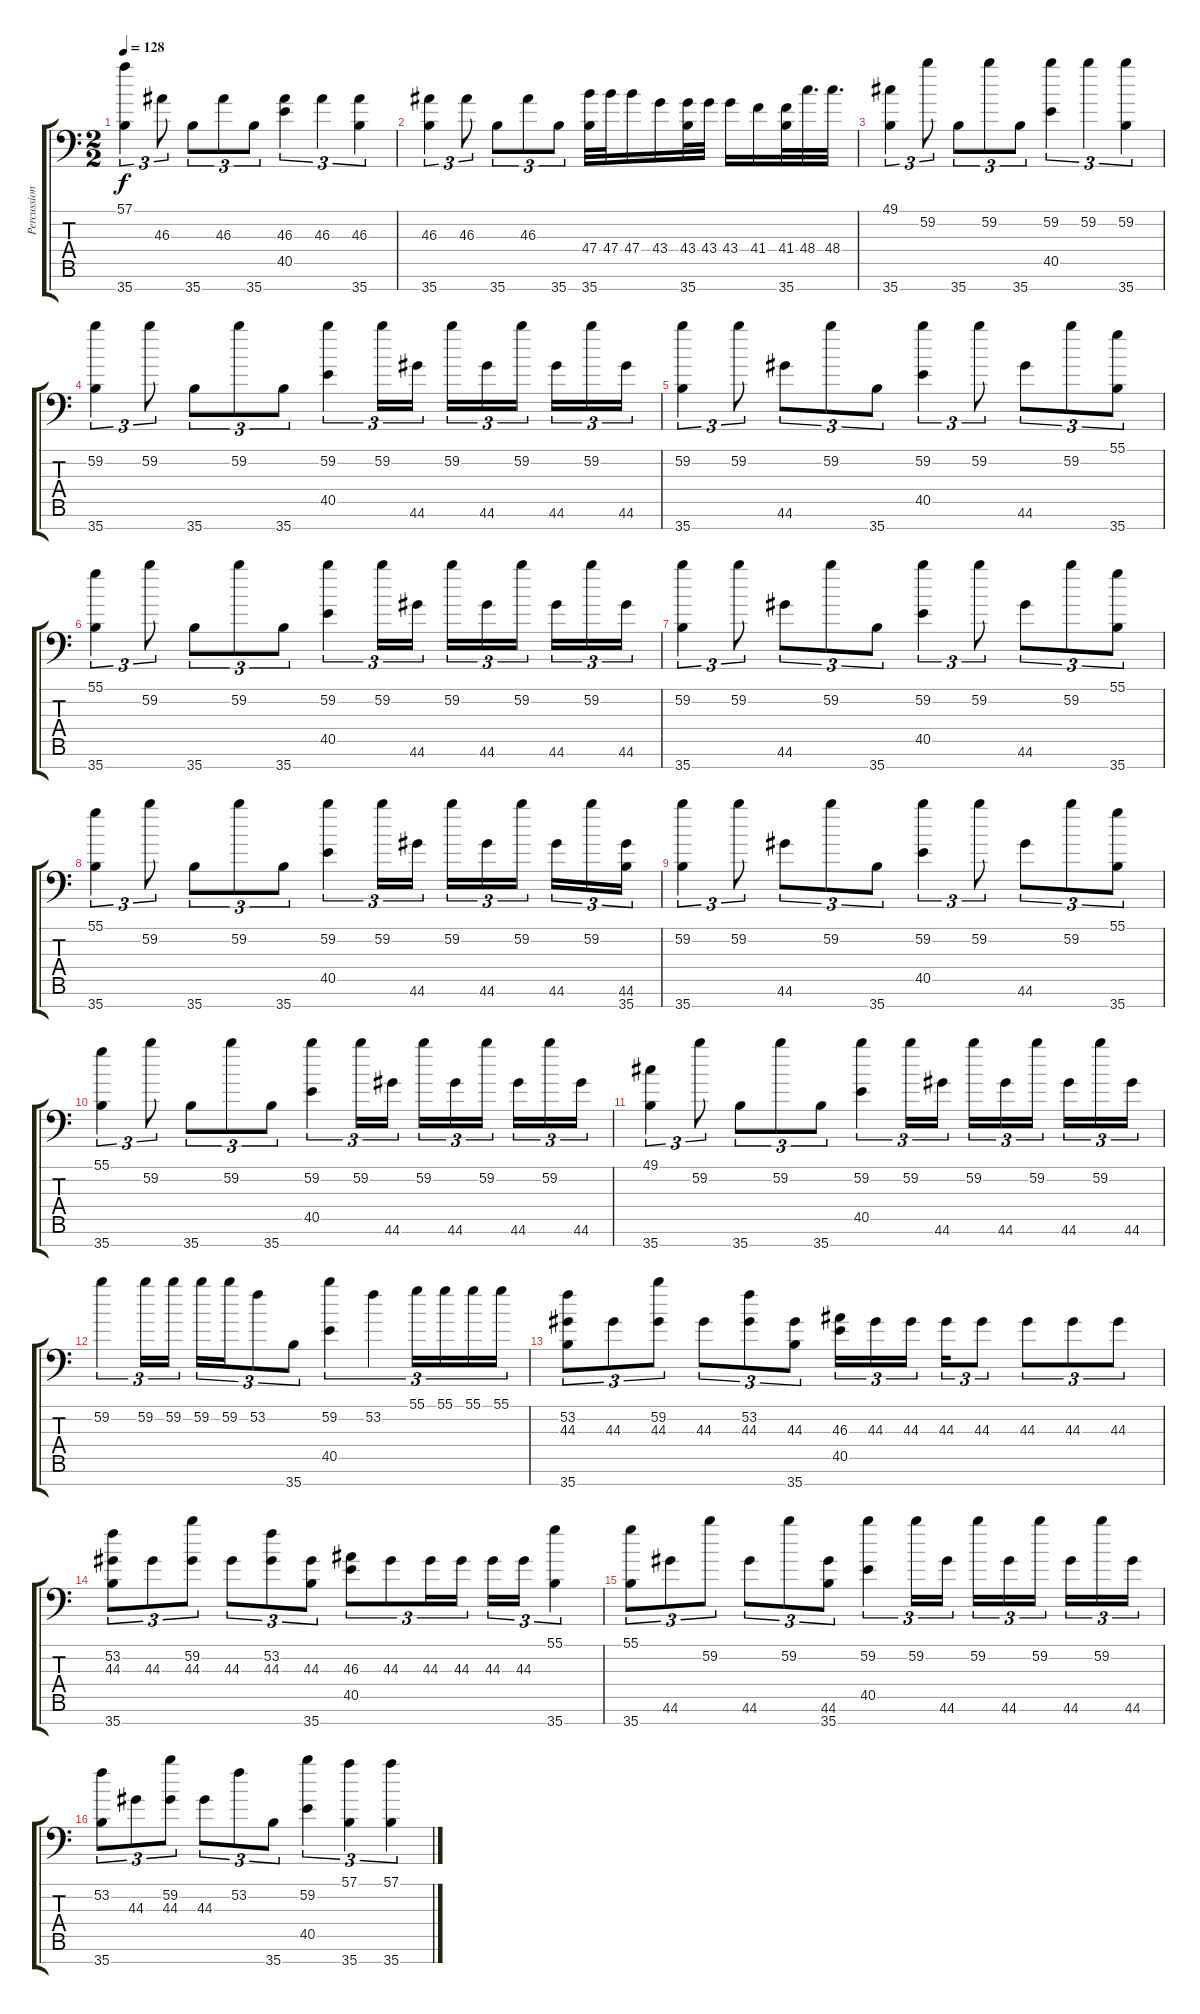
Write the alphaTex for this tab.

\track ("Percussion" "Percussion") {instrument acousticgrandpiano}
\staff {score tabs}
\tuning (C-1 C-1 C-1 C-1 C-1 C-1 C-1) {hide}
\ts (2 2)
\tempo 128
\clef f4
\ks c
(57.1 35.7).4{tu (3 2) dy f} 46.3.8{tu (3 2)} 35.7.8{tu (3 2)} 46.3.8{tu (3 2)} 35.7.8{tu (3 2)} (46.3 40.5).4{tu (3 2)} 46.3.4{tu (3 2)} (46.3 35.7).4{tu (3 2)} |
(46.3 35.7).4{tu (3 2)} 46.3.8{tu (3 2)} 35.7.8{tu (3 2)} 46.3.8{tu (3 2)} 35.7.8{tu (3 2)} (47.4 35.7).32 47.4.32 47.4.16 43.4.16 (43.4 35.7).32 43.4.32 43.4.16 41.4.16 (41.4 35.7).32 48.4.32{d} 48.4.32{d} |
(49.1 35.7).4{tu (3 2)} 59.2.8{tu (3 2)} 35.7.8{tu (3 2)} 59.2.8{tu (3 2)} 35.7.8{tu (3 2)} (59.2 40.5).4{tu (3 2)} 59.2.4{tu (3 2)} (59.2 35.7).4{tu (3 2)} |
(59.2 35.7).4{tu (3 2)} 59.2.8{tu (3 2)} 35.7.8{tu (3 2)} 59.2.8{tu (3 2)} 35.7.8{tu (3 2)} (59.2 40.5).4{tu (3 2)} 59.2.16{tu (3 2)} 44.6.16{tu (3 2)} 59.2.16{tu (3 2)} 44.6.16{tu (3 2)} 59.2.16{tu (3 2)} 44.6.16{tu (3 2)} 59.2.16{tu (3 2)} 44.6.16{tu (3 2)} |
(59.2 35.7).4{tu (3 2)} 59.2.8{tu (3 2)} 44.6.8{tu (3 2)} 59.2.8{tu (3 2)} 35.7.8{tu (3 2)} (59.2 40.5).4{tu (3 2)} 59.2.8{tu (3 2)} 44.6.8{tu (3 2)} 59.2.8{tu (3 2)} (55.1 35.7).8{tu (3 2)} |
(55.1 35.7).4{tu (3 2)} 59.2.8{tu (3 2)} 35.7.8{tu (3 2)} 59.2.8{tu (3 2)} 35.7.8{tu (3 2)} (59.2 40.5).4{tu (3 2)} 59.2.16{tu (3 2)} 44.6.16{tu (3 2)} 59.2.16{tu (3 2)} 44.6.16{tu (3 2)} 59.2.16{tu (3 2)} 44.6.16{tu (3 2)} 59.2.16{tu (3 2)} 44.6.16{tu (3 2)} |
(59.2 35.7).4{tu (3 2)} 59.2.8{tu (3 2)} 44.6.8{tu (3 2)} 59.2.8{tu (3 2)} 35.7.8{tu (3 2)} (59.2 40.5).4{tu (3 2)} 59.2.8{tu (3 2)} 44.6.8{tu (3 2)} 59.2.8{tu (3 2)} (55.1 35.7).8{tu (3 2)} |
(55.1 35.7).4{tu (3 2)} 59.2.8{tu (3 2)} 35.7.8{tu (3 2)} 59.2.8{tu (3 2)} 35.7.8{tu (3 2)} (59.2 40.5).4{tu (3 2)} 59.2.16{tu (3 2)} 44.6.16{tu (3 2)} 59.2.16{tu (3 2)} 44.6.16{tu (3 2)} 59.2.16{tu (3 2)} 44.6.16{tu (3 2)} 59.2.16{tu (3 2)} (44.6 35.7).16{tu (3 2)} |
(59.2 35.7).4{tu (3 2)} 59.2.8{tu (3 2)} 44.6.8{tu (3 2)} 59.2.8{tu (3 2)} 35.7.8{tu (3 2)} (59.2 40.5).4{tu (3 2)} 59.2.8{tu (3 2)} 44.6.8{tu (3 2)} 59.2.8{tu (3 2)} (55.1 35.7).8{tu (3 2)} |
(55.1 35.7).4{tu (3 2)} 59.2.8{tu (3 2)} 35.7.8{tu (3 2)} 59.2.8{tu (3 2)} 35.7.8{tu (3 2)} (59.2 40.5).4{tu (3 2)} 59.2.16{tu (3 2)} 44.6.16{tu (3 2)} 59.2.16{tu (3 2)} 44.6.16{tu (3 2)} 59.2.16{tu (3 2)} 44.6.16{tu (3 2)} 59.2.16{tu (3 2)} 44.6.16{tu (3 2)} |
(49.1 35.7).4{tu (3 2)} 59.2.8{tu (3 2)} 35.7.8{tu (3 2)} 59.2.8{tu (3 2)} 35.7.8{tu (3 2)} (59.2 40.5).4{tu (3 2)} 59.2.16{tu (3 2)} 44.6.16{tu (3 2)} 59.2.16{tu (3 2)} 44.6.16{tu (3 2)} 59.2.16{tu (3 2)} 44.6.16{tu (3 2)} 59.2.16{tu (3 2)} 44.6.16{tu (3 2)} |
59.2.4{tu (3 2)} 59.2.16{tu (3 2)} 59.2.16{tu (3 2)} 59.2.16{tu (3 2)} 59.2.16{tu (3 2)} 53.2.8{tu (3 2)} 35.7.8{tu (3 2)} (59.2 40.5).4{tu (3 2)} 53.2.4{tu (3 2)} 55.1.16{tu (3 2)} 55.1.16{tu (3 2)} 55.1.16{tu (3 2)} 55.1.16{tu (3 2)} |
(53.2 44.3 35.7).8{tu (3 2)} 44.3.8{tu (3 2)} (59.2 44.3).8{tu (3 2)} 44.3.8{tu (3 2)} (53.2 44.3).8{tu (3 2)} (44.3 35.7).8{tu (3 2)} (46.3 40.5).16{tu (3 2)} 44.3.16{tu (3 2)} 44.3.16{tu (3 2)} 44.3.16{tu (3 2)} 44.3.8{tu (3 2)} 44.3.8{tu (3 2)} 44.3.8{tu (3 2)} 44.3.8{tu (3 2)} |
(53.2 44.3 35.7).8{tu (3 2)} 44.3.8{tu (3 2)} (59.2 44.3).8{tu (3 2)} 44.3.8{tu (3 2)} (53.2 44.3).8{tu (3 2)} (44.3 35.7).8{tu (3 2)} (46.3 40.5).8{tu (3 2)} 44.3.8{tu (3 2)} 44.3.16{tu (3 2)} 44.3.16{tu (3 2)} 44.3.16{tu (3 2)} 44.3.16{tu (3 2)} (55.1 35.7).4{tu (3 2)} |
(55.1 35.7).8{tu (3 2)} 44.6.8{tu (3 2)} 59.2.8{tu (3 2)} 44.6.8{tu (3 2)} 59.2.8{tu (3 2)} (44.6 35.7).8{tu (3 2)} (59.2 40.5).4{tu (3 2)} 59.2.16{tu (3 2)} 44.6.16{tu (3 2)} 59.2.16{tu (3 2)} 44.6.16{tu (3 2)} 59.2.16{tu (3 2)} 44.6.16{tu (3 2)} 59.2.16{tu (3 2)} 44.6.16{tu (3 2)} |
(53.2 35.7).8{tu (3 2)} 44.3.8{tu (3 2)} (59.2 44.3).8{tu (3 2)} 44.3.8{tu (3 2)} 53.2.8{tu (3 2)} 35.7.8{tu (3 2)} (59.2 40.5).4{tu (3 2)} (57.1 35.7).4{tu (3 2)} (57.1 35.7).4{tu (3 2)}
